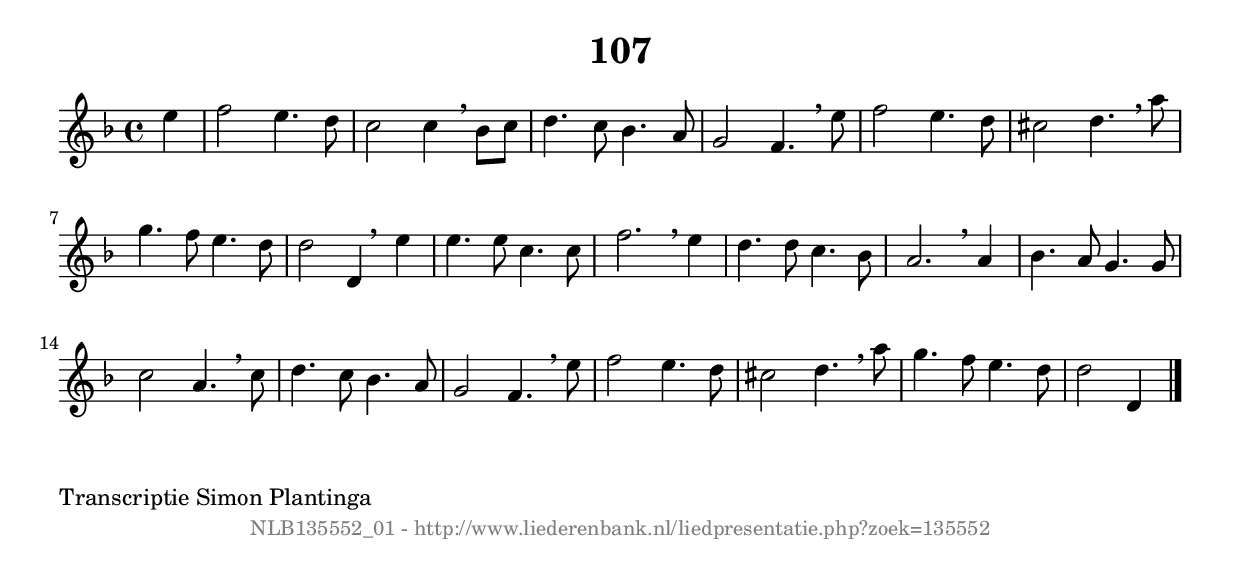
%
% produced by wce2krn 1.64 (7 June 2014)
%
\version"2.16"
#(append! paper-alist '(("long" . (cons (* 210 mm) (* 2000 mm)))))
#(set-default-paper-size "long")
sb = {\breathe}
mBreak = {\breathe }
bBreak = {\breathe }
x = {\once\override NoteHead #'style = #'cross }
gl=\glissando
itime={\override Staff.TimeSignature #'stencil = ##f }
ficta = {\once\set suggestAccidentals = ##t}
fine = {\once\override Score.RehearsalMark #'self-alignment-X = #1 \mark \markup {\italic{Fine}}}
dc = {\once\override Score.RehearsalMark #'self-alignment-X = #1 \mark \markup {\italic{D.C.}}}
dcf = {\once\override Score.RehearsalMark #'self-alignment-X = #1 \mark \markup {\italic{D.C. al Fine}}}
dcc = {\once\override Score.RehearsalMark #'self-alignment-X = #1 \mark \markup {\italic{D.C. al Coda}}}
ds = {\once\override Score.RehearsalMark #'self-alignment-X = #1 \mark \markup {\italic{D.S.}}}
dsf = {\once\override Score.RehearsalMark #'self-alignment-X = #1 \mark \markup {\italic{D.S. al Fine}}}
dsc = {\once\override Score.RehearsalMark #'self-alignment-X = #1 \mark \markup {\italic{D.S. al Coda}}}
pv = {\set Score.repeatCommands = #'((volta "1"))}
sv = {\set Score.repeatCommands = #'((volta "2"))}
tv = {\set Score.repeatCommands = #'((volta "3"))}
qv = {\set Score.repeatCommands = #'((volta "4"))}
xv = {\set Score.repeatCommands = #'((volta #f))}
\header{ tagline = ""
title = "107"
}
\score {{
\key d \minor
\relative g'
{
\set melismaBusyProperties = #'()
\partial 32*8
\time 4/4
\tempo 4=120
\override Score.MetronomeMark #'transparent = ##t
\override Score.RehearsalMark #'break-visibility = #(vector #t #t #f)
e'4 | f2 e4. d8 | c2 c4 \sb bes8 c8 | d4. c8 bes4. a8 | g2 f4. \mBreak
e'8 | f2 e4. d8 | cis2 d4. \sb a'8 | g4. f8 e4. d8 | d2 d,4 \bar ":|:" \bBreak
e'4 | e4. e8 c4. c8 | f2. \sb e4 | d4. d8 c4. bes8 | a2. \mBreak
a4 | bes4. a8 g4. g8 | c2 a4. \sb c8 | d4. c8 bes4. a8 | g2 f4. \mBreak
e'8 | f2 e4. d8 | cis2 d4. \sb a'8 | g4. f8 e4. d8 | d2 d,4 \bar "|."
 }}
 \midi { }
 \layout {
            indent = 0.0\cm
}
}
\markup { \wordwrap-string #" 
Transcriptie Simon Plantinga
"}
\markup { \vspace #0 } \markup { \with-color #grey \fill-line { \center-column { \smaller "NLB135552_01 - http://www.liederenbank.nl/liedpresentatie.php?zoek=135552" } } }
